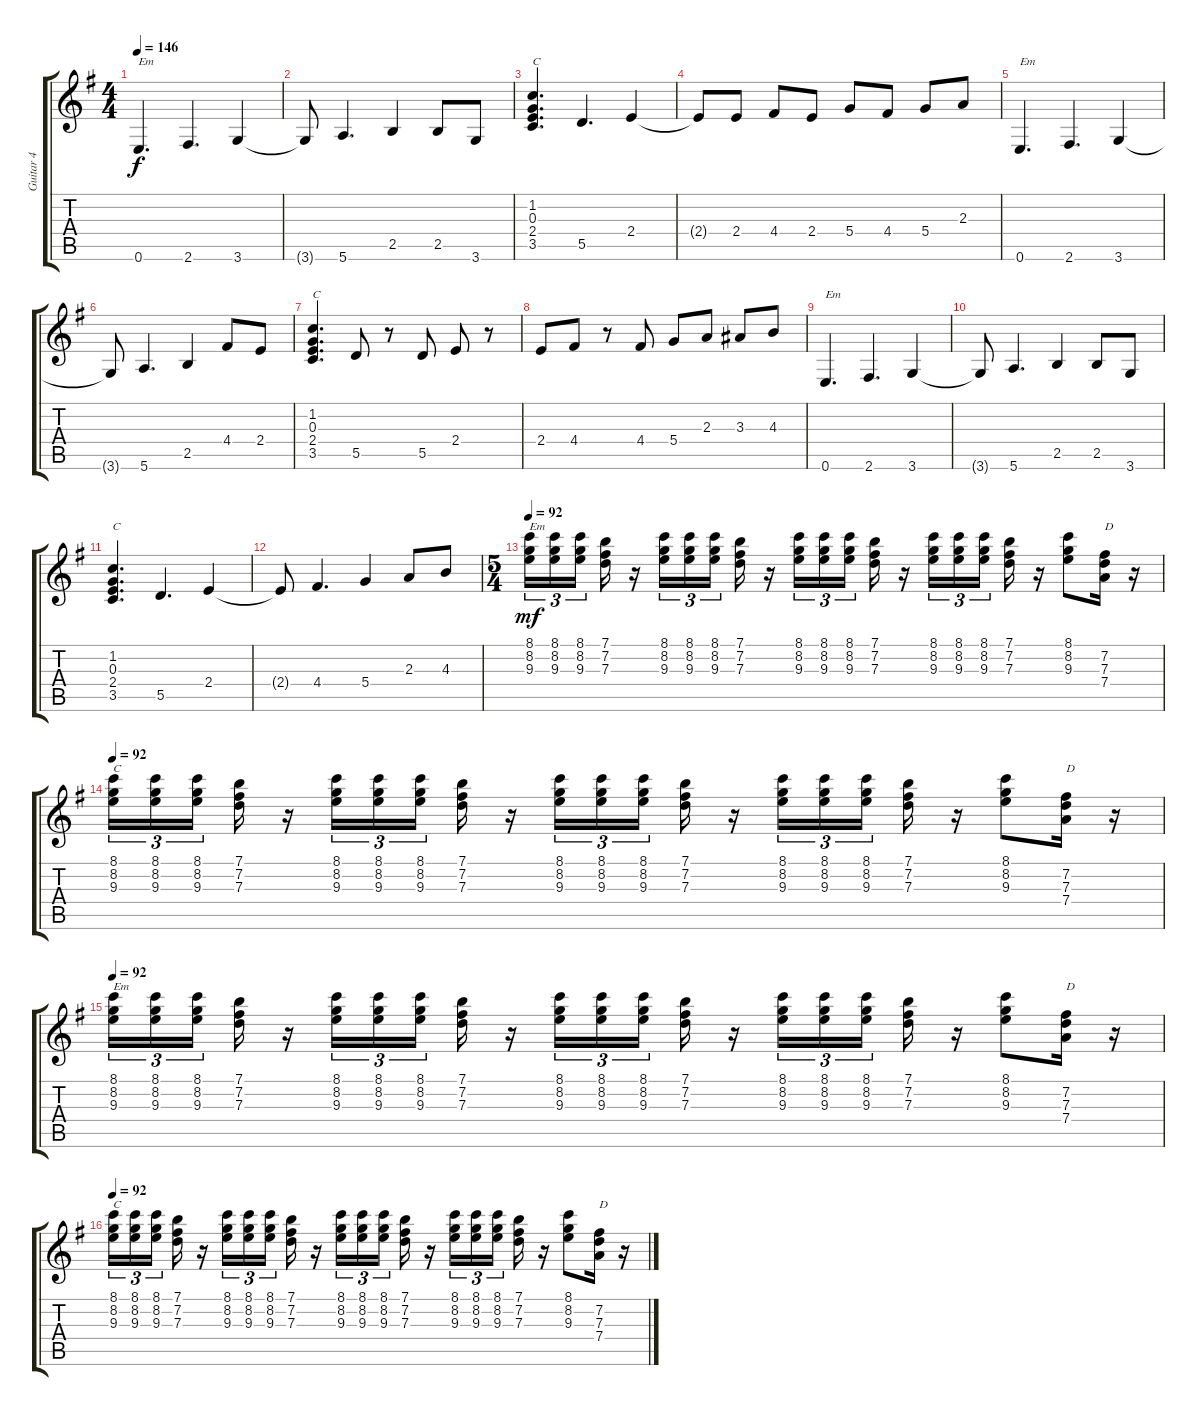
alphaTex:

\track ("Guitar 4" "Guitar 4") {instrument overdrivenguitar}
\staff {score tabs}
\tuning (E4 B3 G3 D3 A2 E2) {hide}
\ts (4 4)
\tempo 146
\clef g2
\ks g
0.6.4{d txt "Em" dy f} 2.6.4{d} 3.6.4 |
3.6{t}.8 5.6.4{d} 2.5.4 2.5.8 3.6.8 |
(1.2 0.3 2.4 3.5).4{d txt "C"} 5.5.4{d} 2.4.4 |
2.4{t}.8 2.4.8 4.4.8 2.4.8 5.4.8 4.4.8 5.4.8 2.3.8 |
0.6.4{d txt "Em"} 2.6.4{d} 3.6.4 |
3.6{t}.8 5.6.4{d} 2.5.4 4.4.8 2.4.8 |
(1.2 0.3 2.4 3.5).4{d txt "C"} 5.5.8 r.8 5.5.8 2.4.8 r.8 |
2.4.8 4.4.8 r.8 4.4.8 5.4.8 2.3.8 3.3.8 4.3.8 |
0.6.4{d txt "Em"} 2.6.4{d} 3.6.4 |
3.6{t}.8 5.6.4{d} 2.5.4 2.5.8 3.6.8 |
(1.2 0.3 2.4 3.5).4{d txt "C"} 5.5.4{d} 2.4.4 |
2.4{t}.8 4.4.4{d} 5.4.4 2.3.8 4.3.8 |
\ts (5 4)
\tempo 92
(8.1 8.2 9.3).16{tu (3 2) txt "Em" dy mf} (8.1 8.2 9.3).16{tu (3 2)} (8.1 8.2 9.3).16{tu (3 2) beam splitsecondary} (7.1 7.2 7.3).16 r.16 (8.1 8.2 9.3).16{tu (3 2)} (8.1 8.2 9.3).16{tu (3 2)} (8.1 8.2 9.3).16{tu (3 2) beam splitsecondary} (7.1 7.2 7.3).16 r.16 (8.1 8.2 9.3).16{tu (3 2)} (8.1 8.2 9.3).16{tu (3 2)} (8.1 8.2 9.3).16{tu (3 2) beam splitsecondary} (7.1 7.2 7.3).16 r.16 (8.1 8.2 9.3).16{tu (3 2)} (8.1 8.2 9.3).16{tu (3 2)} (8.1 8.2 9.3).16{tu (3 2) beam splitsecondary} (7.1 7.2 7.3).16 r.16 (8.1 8.2 9.3).8 (7.2 7.3 7.4).16{txt "D"} r.16 |
\tempo 92
(8.1 8.2 9.3).16{tu (3 2) txt "C"} (8.1 8.2 9.3).16{tu (3 2)} (8.1 8.2 9.3).16{tu (3 2) beam splitsecondary} (7.1 7.2 7.3).16 r.16 (8.1 8.2 9.3).16{tu (3 2)} (8.1 8.2 9.3).16{tu (3 2)} (8.1 8.2 9.3).16{tu (3 2) beam splitsecondary} (7.1 7.2 7.3).16 r.16 (8.1 8.2 9.3).16{tu (3 2)} (8.1 8.2 9.3).16{tu (3 2)} (8.1 8.2 9.3).16{tu (3 2) beam splitsecondary} (7.1 7.2 7.3).16 r.16 (8.1 8.2 9.3).16{tu (3 2)} (8.1 8.2 9.3).16{tu (3 2)} (8.1 8.2 9.3).16{tu (3 2) beam splitsecondary} (7.1 7.2 7.3).16 r.16 (8.1 8.2 9.3).8 (7.2 7.3 7.4).16{txt "D"} r.16 |
\tempo 92
(8.1 8.2 9.3).16{tu (3 2) txt "Em"} (8.1 8.2 9.3).16{tu (3 2)} (8.1 8.2 9.3).16{tu (3 2) beam splitsecondary} (7.1 7.2 7.3).16 r.16 (8.1 8.2 9.3).16{tu (3 2)} (8.1 8.2 9.3).16{tu (3 2)} (8.1 8.2 9.3).16{tu (3 2) beam splitsecondary} (7.1 7.2 7.3).16 r.16 (8.1 8.2 9.3).16{tu (3 2)} (8.1 8.2 9.3).16{tu (3 2)} (8.1 8.2 9.3).16{tu (3 2) beam splitsecondary} (7.1 7.2 7.3).16 r.16 (8.1 8.2 9.3).16{tu (3 2)} (8.1 8.2 9.3).16{tu (3 2)} (8.1 8.2 9.3).16{tu (3 2) beam splitsecondary} (7.1 7.2 7.3).16 r.16 (8.1 8.2 9.3).8 (7.2 7.3 7.4).16{txt "D"} r.16 |
\tempo 92
(8.1 8.2 9.3).16{tu (3 2) txt "C"} (8.1 8.2 9.3).16{tu (3 2)} (8.1 8.2 9.3).16{tu (3 2) beam splitsecondary} (7.1 7.2 7.3).16 r.16 (8.1 8.2 9.3).16{tu (3 2)} (8.1 8.2 9.3).16{tu (3 2)} (8.1 8.2 9.3).16{tu (3 2) beam splitsecondary} (7.1 7.2 7.3).16 r.16 (8.1 8.2 9.3).16{tu (3 2)} (8.1 8.2 9.3).16{tu (3 2)} (8.1 8.2 9.3).16{tu (3 2) beam splitsecondary} (7.1 7.2 7.3).16 r.16 (8.1 8.2 9.3).16{tu (3 2)} (8.1 8.2 9.3).16{tu (3 2)} (8.1 8.2 9.3).16{tu (3 2) beam splitsecondary} (7.1 7.2 7.3).16 r.16 (8.1 8.2 9.3).8 (7.2 7.3 7.4).16{txt "D"} r.16
